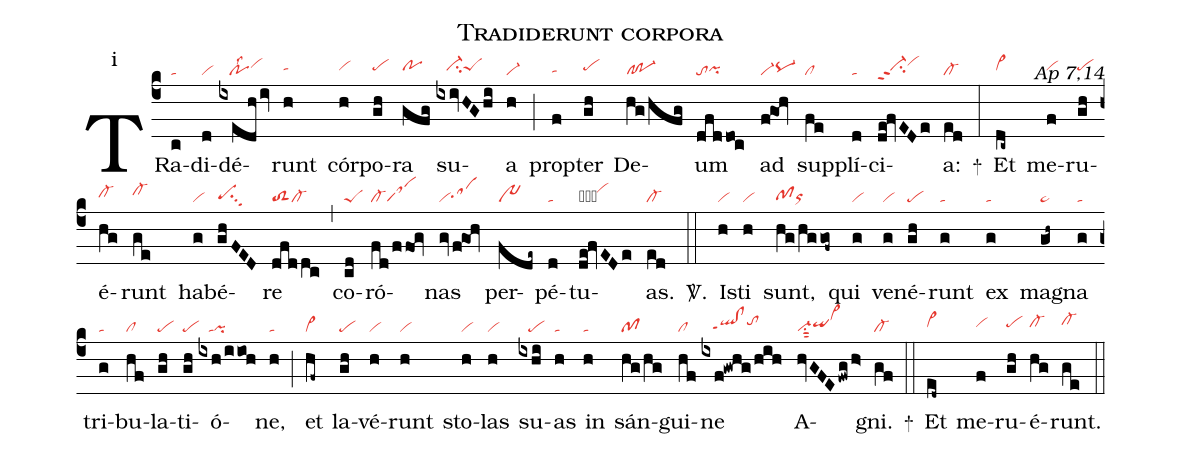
name: Tradiderunt corpora;
commentary: Ap 7,14;
annotation: i;
nabc-lines: 1;
%%
(c4)
TRa(c|ta)di(d|vi)dé(ixedh/iv|///polss2vihi)runt(h|tahh) cór(h|vihh)po(gh|pehh)ra(gfg|pohh) su(ixivHGhi|///ci-hhpeShh)a(h|vi-) (;)
prop(f|tahg)ter(gh|pehh) De(hg/hfg|cl!po-1)um(dfd/doc|topihg) ad(f!gOh|vi-pq-hg) sup(fe|cl)plí(d|ta)ci(de!fvEDe|vi-hhppt2su2vihj)a:(ed|cl-) +(:)
Et(dc~|vi>hh) me(f|vihh)ru(gh|pehh)é(hg|cl-hh)runt(ge|cl-hi) ha(g|vi)bé(gh/FED|pehgsu3)re(dfd/dc|toS2cl-) (,)
co(cd|peS)ró(fd/ffOg|cl-saM)nas(gv/f!gOh|visahh) per(fde~|po~)pé(d|ta)tu(de!fvEDe|vi-hhsut2su1sut1vihj)as.(ed|cl-) <sp>V/</sp>.(::)
I(h|vi)sti(h|vi) sunt,(hg/hg/gof~|pfhgorhg) qui(g|vi) ve(g|vi)né(gh|pe)runt(g|ta) ex(g|ta) ma(gh~|ta>)gna(g|ta) tri(g|ta)bu(hf|cl)la(gh|pe)ti(gh|pe)ó(ixh/iioh|///tapi)ne,(h|ta) (;)
et(hf~|vi>) la(gh|pe)vé(h|vi)runt(h|vi) sto(h|vi)las(h|vi) su(ixhi|///pe)as(h|ta) in(h|ta) sán(hg/hg|pf)gui(hf|cl)ne(ixf!gwhg/hih|///qlhg!clhgppt1tohi) A(hvGFEfwg/h>|vi-su1sut2qihhvi>hk)gni.(gf|cl-) +(::)
Et(ed~|vi>hh) me(f|vihh)ru(gh|pehh)é(hg|cl-hh)runt.(ge|cl-hi) (::)
